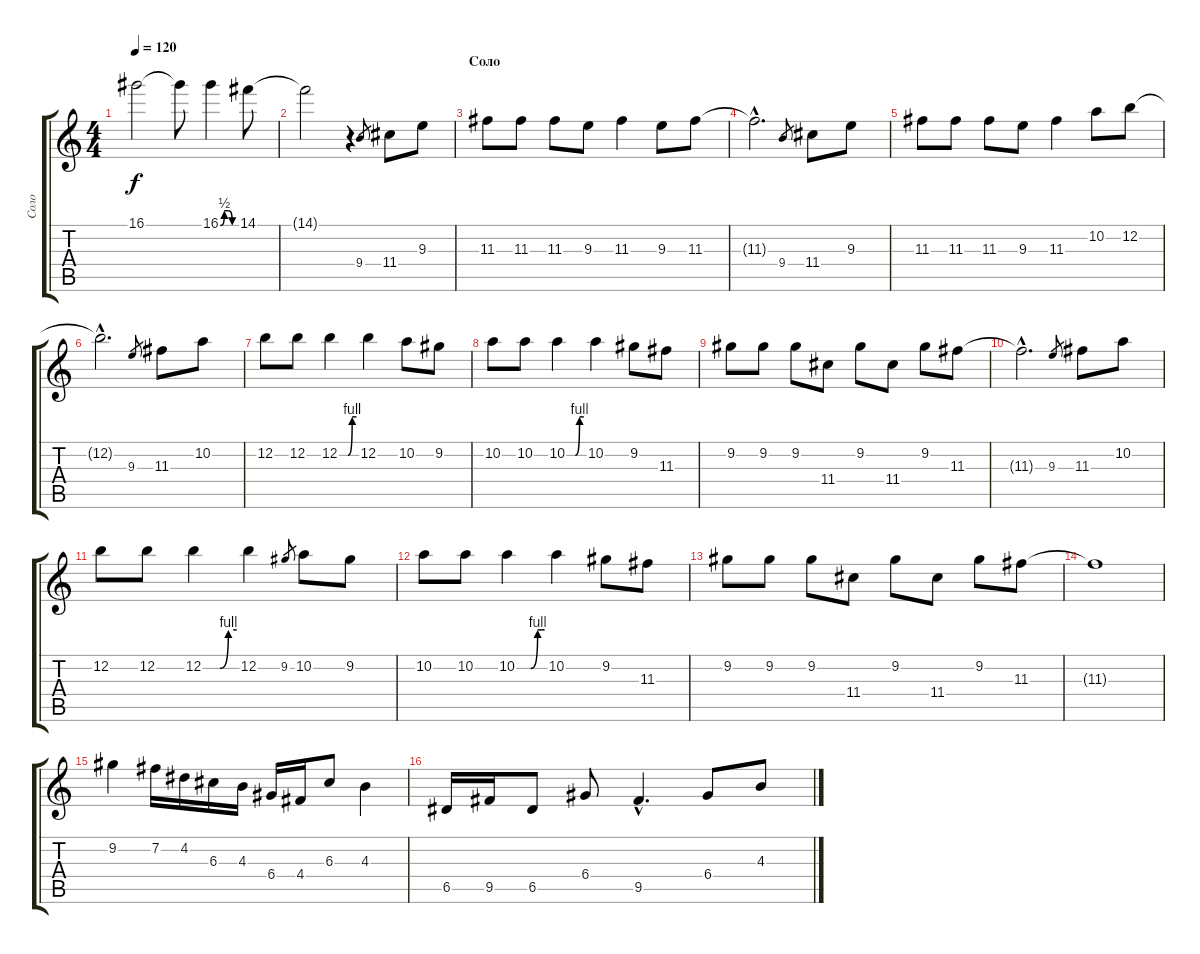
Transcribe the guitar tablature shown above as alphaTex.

\track ("Соло" "Соло") {instrument electricguitarjazz}
\staff {score tabs}
\tuning (E4 B3 G3 D3 A2 E2) {hide}
\ts (4 4)
\tempo 120
\clef g2
\ks c
16.1{t}.2{dy f} 16.1{t}.8 16.1{be (custom 0 0 15 2 30 2 45 0 60 0)}.4 14.1.8 |
14.1{t}.2 r.4{instrument distortionguitar} 9.4.8{gr} 11.4.8 9.3.8 |
\section ("" "Соло")
11.3.8 11.3.8 11.3.8 9.3.8 11.3.4 9.3.8 11.3.8 |
11.3{hac t}.2{d} 9.4.8{gr} 11.4.8 9.3.8 |
11.3.8 11.3.8 11.3.8 9.3.8 11.3.4 10.2.8 12.2.8 |
12.2{hac t}.2{d} 9.3.8{gr} 11.3.8 10.2.8 |
12.2.8 12.2.8 12.2{be (custom 0 0 30 0 45 4 60 4)}.4 12.2.4 10.2.8 9.2.8 |
10.2.8 10.2.8 10.2{be (custom 0 0 30 0 45 4 60 4)}.4 10.2.4 9.2.8 11.3.8 |
9.2.8 9.2.8 9.2.8 11.4.8 9.2.8 11.4.8 9.2.8 11.3.8 |
11.3{hac t}.2{d} 9.3.8{gr} 11.3.8 10.2.8 |
12.2.8 12.2.8 12.2{be (custom 0 0 30 0 45 4 60 4)}.4 12.2.4 9.2.8{gr} 10.2.8 9.2.8 |
10.2.8 10.2.8 10.2{be (custom 0 0 30 0 45 4 60 4)}.4 10.2.4 9.2.8 11.3.8 |
9.2.8 9.2.8 9.2.8 11.4.8 9.2.8 11.4.8 9.2.8 11.3.8 |
11.3{t}.1 |
9.2.4 7.2.16 4.2.16 6.3.16 4.3.16 6.4.16 4.4.16 6.3.8 4.3.4 |
6.5.16 9.5.16 6.5.8 6.4.8 9.5{hac}.4{d} 6.4.8 4.3.8
